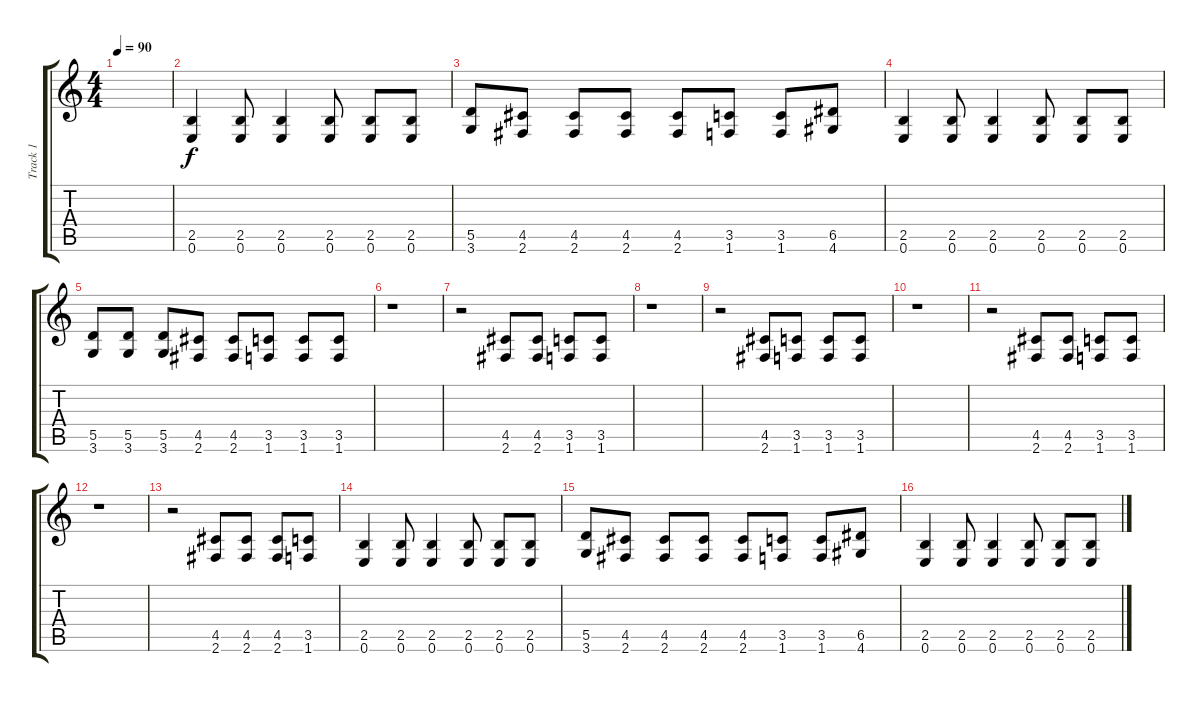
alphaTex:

\track ("Track 1" "Track 1") {instrument distortionguitar}
\staff {score tabs}
\tuning (E4 B3 G3 D3 A2 E2) {hide}
\ts (4 4)
\tempo 90
\clef g2
\ks c
|
(2.5 0.6).4 (2.5 0.6).8 (2.5 0.6).4 (2.5 0.6).8 (2.5 0.6).8 (2.5 0.6).8 |
(5.5 3.6).8 (4.5 2.6).8 (4.5 2.6).8 (4.5 2.6).8 (4.5 2.6).8 (3.5 1.6).8 (3.5 1.6).8 (6.5 4.6).8 |
(2.5 0.6).4 (2.5 0.6).8 (2.5 0.6).4 (2.5 0.6).8 (2.5 0.6).8 (2.5 0.6).8 |
(5.5 3.6).8 (5.5 3.6).8 (5.5 3.6).8 (4.5 2.6).8 (4.5 2.6).8 (3.5 1.6).8 (3.5 1.6).8 (3.5 1.6).8 |
r.1 |
r.2 (4.5 2.6).8 (4.5 2.6).8 (3.5 1.6).8 (3.5 1.6).8 |
r.1 |
r.2 (4.5 2.6).8 (3.5 1.6).8 (3.5 1.6).8 (3.5 1.6).8 |
r.1 |
r.2 (4.5 2.6).8 (4.5 2.6).8 (3.5 1.6).8 (3.5 1.6).8 |
r.1 |
r.2 (4.5 2.6).8 (4.5 2.6).8 (4.5 2.6).8 (3.5 1.6).8 |
(2.5 0.6).4 (2.5 0.6).8 (2.5 0.6).4 (2.5 0.6).8 (2.5 0.6).8 (2.5 0.6).8 |
(5.5 3.6).8 (4.5 2.6).8 (4.5 2.6).8 (4.5 2.6).8 (4.5 2.6).8 (3.5 1.6).8 (3.5 1.6).8 (6.5 4.6).8 |
(2.5 0.6).4 (2.5 0.6).8 (2.5 0.6).4 (2.5 0.6).8 (2.5 0.6).8 (2.5 0.6).8
